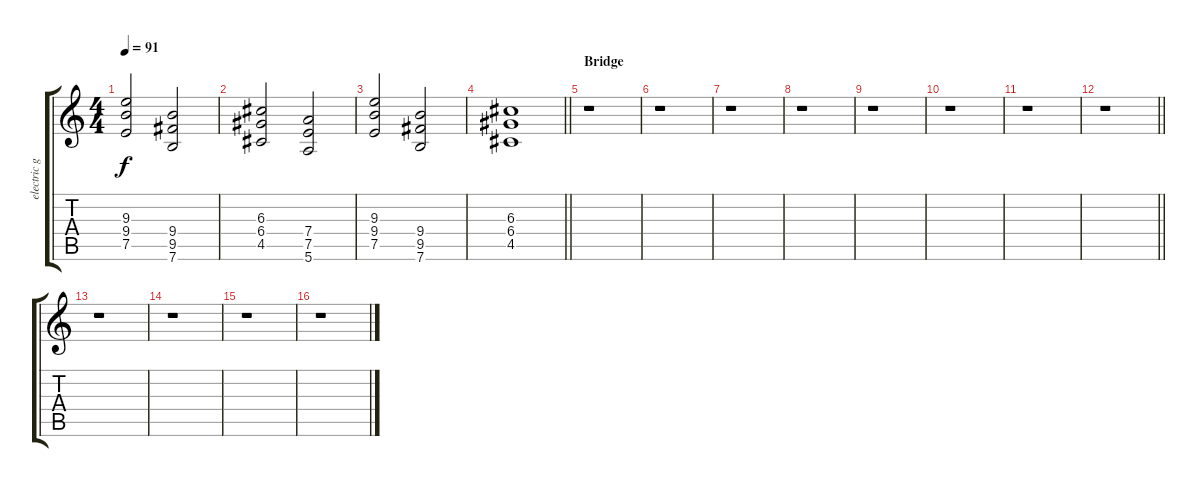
\track ("electric guitar" "electric g") {instrument electricguitarjazz}
\staff {score tabs}
\tuning (E4 B3 G3 D3 A2 E2) {hide}
\ts (4 4)
\tempo 91
\clef g2
\ks c
(9.3 9.4 7.5).2{dy f} (9.4 9.5 7.6).2 |
(6.3 6.4 4.5).2 (7.4 7.5 5.6).2 |
(9.3 9.4 7.5).2 (9.4 9.5 7.6).2 |
\barLineRight lightlight
(6.3 6.4 4.5).1 |
\section ("" "Bridge")
r.1 |
r.1 |
r.1 |
r.1 |
r.1 |
r.1 |
r.1 |
\barLineRight lightlight
r.1 |
r.1 |
r.1 |
r.1 |
r.1
